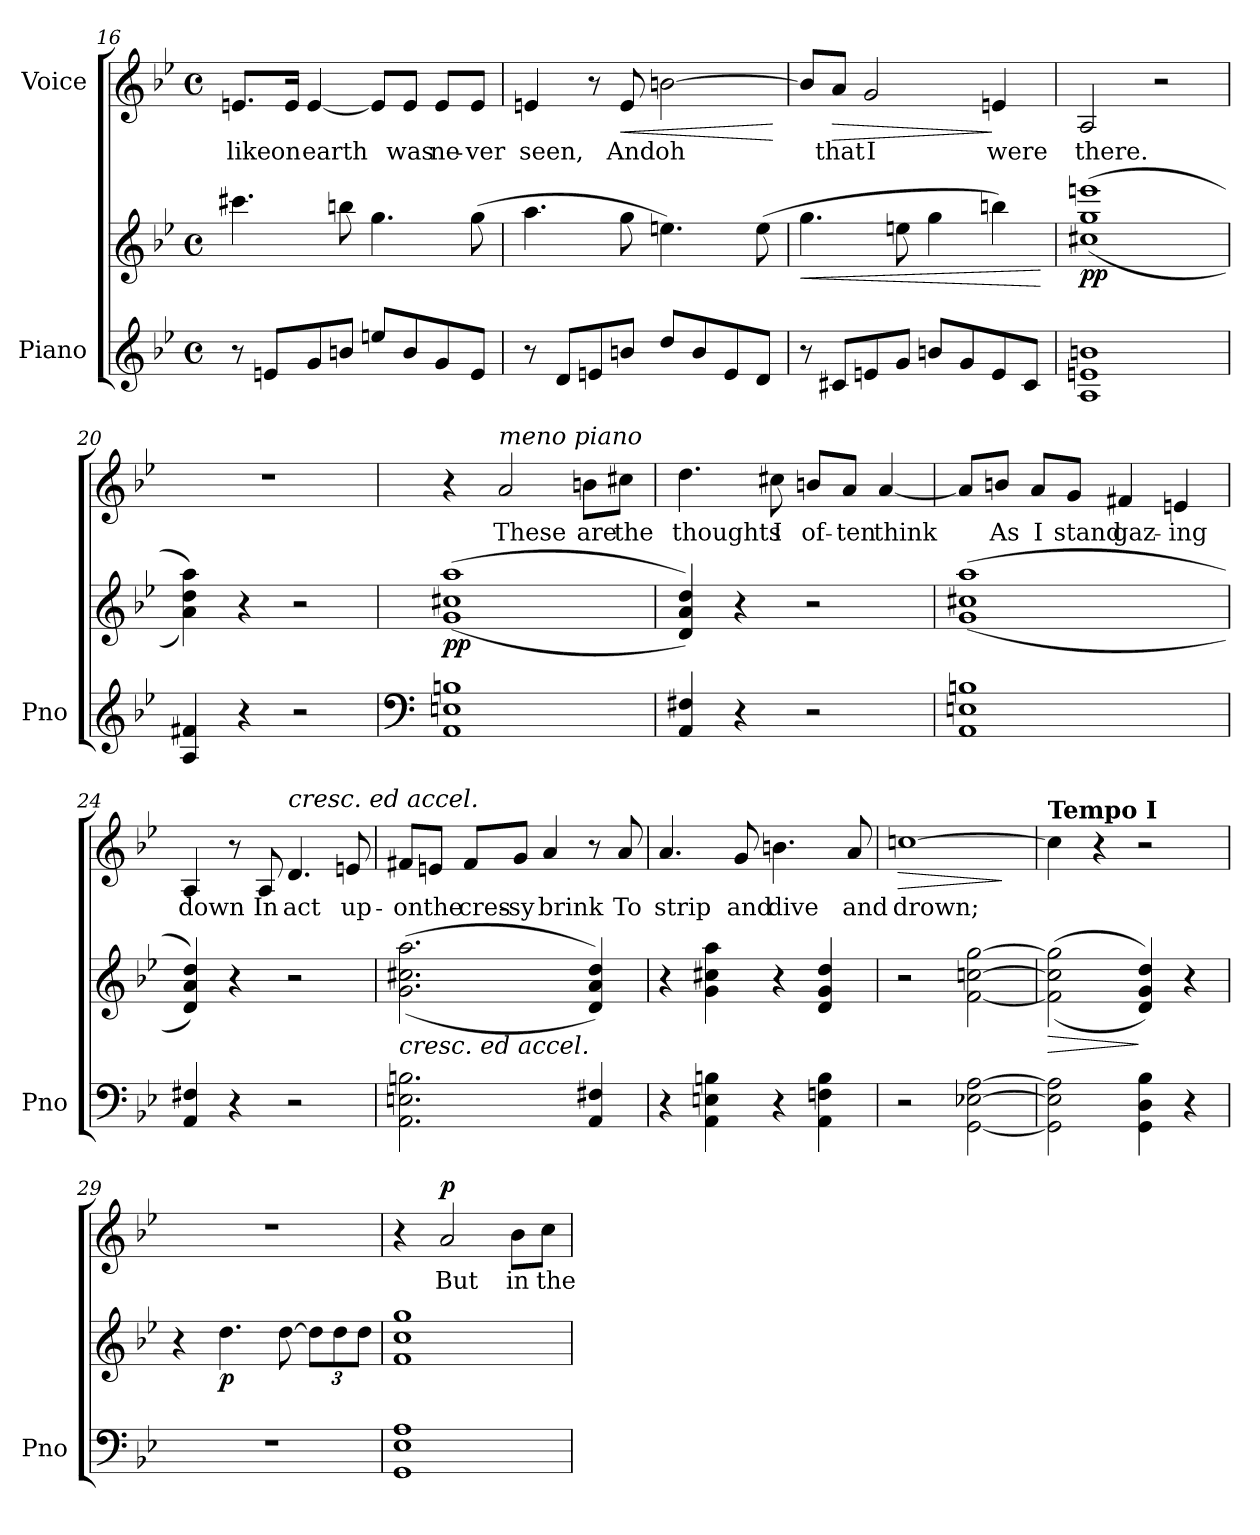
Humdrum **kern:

**kern	**kern	**dynam	**kern	**text	**dynam
*part2	*part2	*part2	*part1	*part1	*part1
*staff3	*staff2	*staff2/3	*staff1	*staff1	*staff1
*I"Piano	*	*	*I"Voice	*	*
*I'Pno	*	*	*	*	*
*clefG2	*clefG2	*	*clefG2	*	*
*k[b-e-]	*k[b-e-]	*	*k[b-e-]	*	*
*M4/4	*M4/4	*	*M4/4	*	*
*met(c)	*met(c)	*	*met(c)	*	*
=16	=16	=16	=16	=16	=16
8r	4.ccc#X\	.	8.en/L	like	.
8en/L	.	.	.	.	.
.	.	.	16e/Jk	on	.
8g/	.	.	[4e/	earth	.
8bn/J	8bbn\	.	.	.	.
8een/L	4.gg\	.	8e/L]	.	.
8b/	.	.	8e/J	was	.
8g/	.	.	8e/L	ne-	.
8e/J	(8gg\	.	8e/J	-ver	.
=17	=17	=17	=17	=17	=17
8r	4.aa\	.	4en/	seen,	.
8d/L	.	.	.	.	.
8en/	.	.	8r	.	.
!	!	!	!	!	!LO:HP:b
8bn/J	8gg\	.	8e/	And	<
8dd/L	4.een\)	.	[2bn\	oh	.
8b/	.	.	.	.	.
8e/	.	.	.	.	.
8d/J	(8ee\	.	.	.	.
.	.	.	.	.	[
=18	=18	=18	=18	=18	=18
!	!	!LO:HP:b	!	!	!
8r	4.gg\	<	8b/L]	.	.
!	!	!	!	!	!LO:HP:b
8c#X/L	.	.	8a/J	that	>
8en/	.	.	2g/	I	.
8g/J	8een\	.	.	.	.
8bn/L	4gg\	.	.	.	.
8g/	.	.	.	.	.
8e/	4bbn\)	.	4en/	were	]
8c#/J	.	.	.	.	.
.	.	[	.	.	.
=19	=19	=19	=19	=19	=19
!	!	!LO:DY:b	!	!	!
1A 1en 1bn	((<1cc#X 1gg 1eeen	pp	2A/	there.	.
.	.	.	2r	.	.
=20	=20	=20	=20	=20	=20
4A/ 4f#X/	4a\ 4dd\ 4aa\))	.	1r	.	.
4r	4r	.	.	.	.
2r	2r	.	.	.	.
=21	=21	=21	=21	=21	=21
*clefF4	*	*	*	*	*
!	!	!LO:DY:b	!	!	!
1AA 1En 1Bn	((<1g 1cc#X 1aa	pp	4r	.	.
!	!	!	!LO:TX:i:t=meno piano	!	!
.	.	.	2a/	These	.
.	.	.	8bn\L	are	.
.	.	.	8cc#X\J	the	.
=22	=22	=22	=22	=22	=22
4AA/ 4F#X/	4d/ 4a/ 4dd/))	.	4.dd\	thoughts	.
4r	4r	.	.	.	.
.	.	.	8cc#X\	I	.
2r	2r	.	8bn/L	of-	.
.	.	.	8a/J	-ten	.
.	.	.	[4a/	think	.
=23	=23	=23	=23	=23	=23
1AA 1En 1Bn	((<1g 1cc#X 1aa	.	8a/L]	.	.
.	.	.	8bn/J	As	.
.	.	.	8a/L	I	.
.	.	.	8g/J	stand	.
.	.	.	4f#X/	gaz-	.
.	.	.	4en/	-ing	.
=24	=24	=24	=24	=24	=24
4AA/ 4F#X/	4d/ 4a/ 4dd/))	.	4A/	down	.
4r	4r	.	8r	.	.
.	.	.	8A/	In	.
!	!	!	!LO:TX:a:i:t=cresc.                  ed                    accel.	!	!
2r	2r	.	4.d/	act	.
.	.	.	8en/	up-	.
=25	=25	=25	=25	=25	=25
!	!LO:TX:b:i:t=cresc.                ed                  accel.	!	!	!	!
2.AA\ 2.En\ 2.Bn\	((<2.g\ 2.cc#X\ 2.aa\	.	8f#X/L	-on	.
.	.	.	8en/J	the	.
.	.	.	8f#/L	cres-	.
.	.	.	8g/J	-sy	.
.	.	.	4a/	brink	.
4AA/ 4F#X/	4d/ 4a/ 4dd/))	.	8r	.	.
.	.	.	8a/	To	.
=26	=26	=26	=26	=26	=26
4r	4r	.	4.a/	strip	.
4AA\ 4En\ 4Bn\	4g\ 4cc#X\ 4aa\	.	.	.	.
.	.	.	8g/	and	.
4r	4r	.	4.bn\	dive	.
4AA\ 4Fn\ 4B\	4d/ 4g/ 4dd/	.	.	.	.
.	.	.	8a/	and	.
=27	=27	=27	=27	=27	=27
!	!	!	!	!	!LO:HP:b
!	!	!	!	!	!LO:DY:n=1:a
2r	2r	.	[1ccn	drown;	> other-dynamics
!	!	!LO:DY:b	!	!	!
[2GG\ [2E-X\ [2A\	[2f\ [2ccn\ [2gg\	other-dynamics	.	.	.
.	.	.	.	.	]
=28	=28	=28	=28	=28	=28
!	!	!	!LO:TX:a:B:t=Tempo I	!	!
!	!	!LO:HP:b	!	!	!
2GG\] 2E-\] 2A\]	((<2f\] 2cc\] 2gg\]	>	4cc\]	.	.
.	.	.	4r	.	.
4GG\ 4D\ 4B-\	4d/ 4g/ 4dd/))	]	2r	.	.
4r	4r	.	.	.	.
=29	=29	=29	=29	=29	=29
1r	4r	.	1r	.	.
!	!	!LO:DY:b	!	!	!
.	4.dd\	p	.	.	.
.	[8dd\	.	.	.	.
*	*Xbrackettup	*	*	*	*
.	12dd\L]	.	.	.	.
.	12dd\	.	.	.	.
.	12dd\J	.	.	.	.
=30	=30	=30	=30	=30	=30
1GG 1E- 1A	1f 1cc 1gg	.	4r	.	.
!	!	!	!	!	!LO:DY:a
.	.	.	2a/	But	p
.	.	.	8b-\L	in	.
.	.	.	8cc\J	the	.
=	=	=	=	=	=
*-	*-	*-	*-	*-	*-
